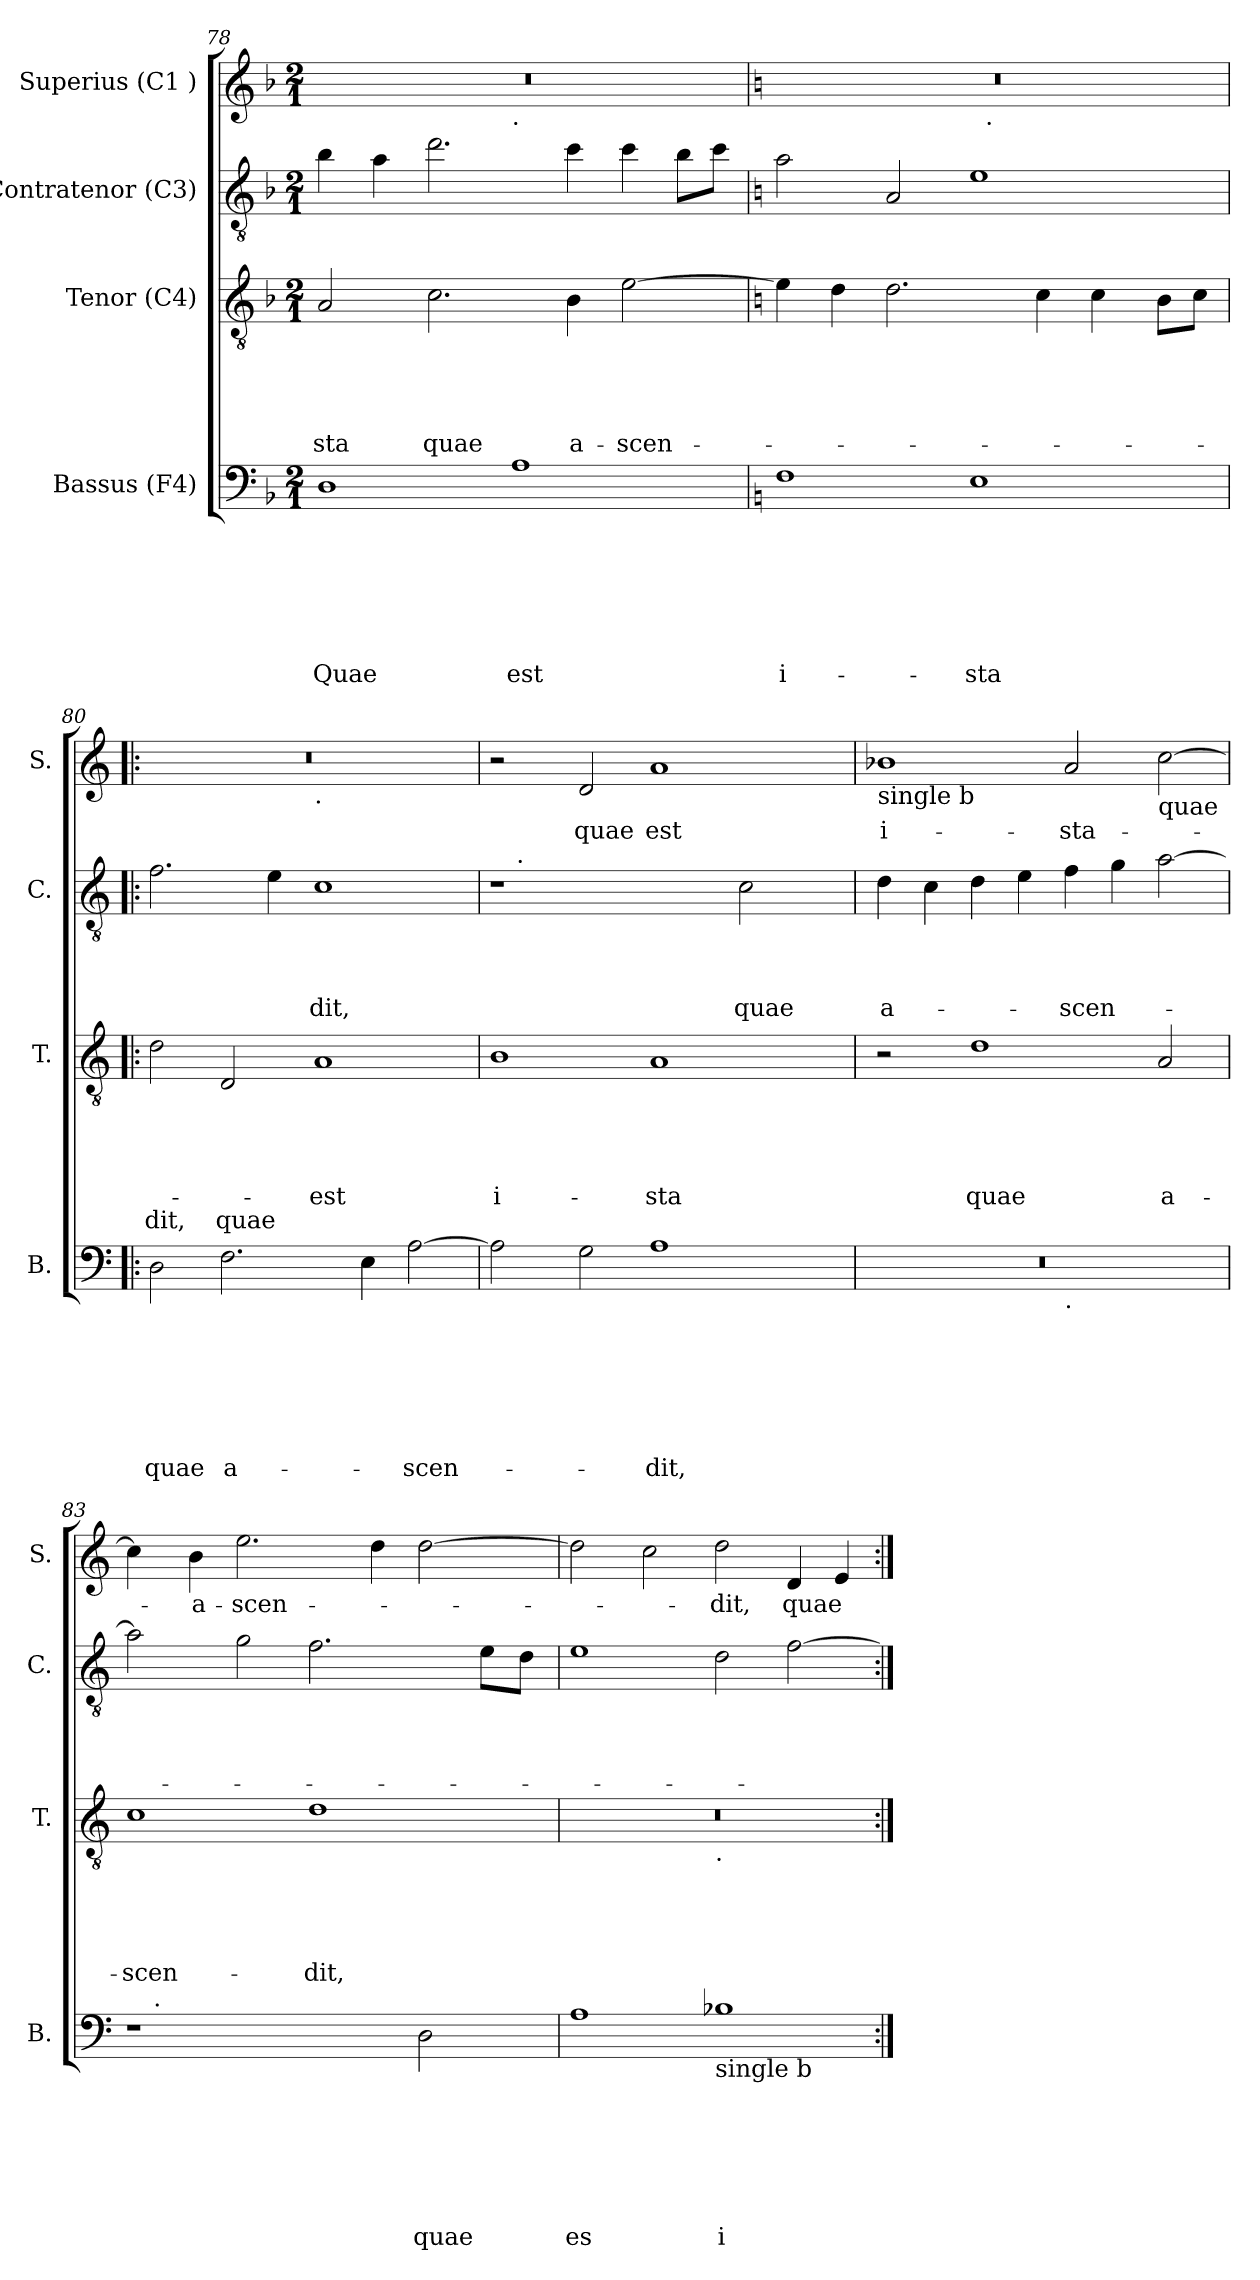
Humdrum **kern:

**kern	**text	**text	**text	**text	**text	**text	**text	**kern	**text	**text	**text	**text	**text	**text	**kern	**text	**text	**text	**text	**kern	**text
*part4	*part4	*part4	*part4	*part4	*part4	*part4	*part4	*part3	*part3	*part3	*part3	*part3	*part3	*part3	*part2	*part2	*part2	*part2	*part2	*part1	*part1
*staff4	*staff4	*staff4	*staff4	*staff4	*staff4	*staff4	*staff4	*staff3	*staff3	*staff3	*staff3	*staff3	*staff3	*staff3	*staff2	*staff2	*staff2	*staff2	*staff2	*staff1	*staff1
*I"Bassus (F4)	*	*	*	*	*	*	*	*I"Tenor (C4)	*	*	*	*	*	*	*I"Contratenor (C3)	*	*	*	*	*I"Superius (C1 )	*
*I'B.	*	*	*	*	*	*	*	*I'T.	*	*	*	*	*	*	*I'C.	*	*	*	*	*I'S.	*
*clefF4	*	*	*	*	*	*	*	*clefGv2	*	*	*	*	*	*	*clefGv2	*	*	*	*	*clefG2	*
*k[b-]	*	*	*	*	*	*	*	*k[b-]	*	*	*	*	*	*	*k[b-]	*	*	*	*	*k[b-]	*
*F:	*	*	*	*	*	*	*	*F:	*	*	*	*	*	*	*F:	*	*	*	*	*F:	*
*M2/1	*	*	*	*	*	*	*	*M2/1	*	*	*	*	*	*	*M2/1	*	*	*	*	*M2/1	*
=78	=78	=78	=78	=78	=78	=78	=78	=78	=78	=78	=78	=78	=78	=78	=78	=78	=78	=78	=78	=78	=78
!	!	!	!	!	!	!	!LO:LY:b	!	!	!	!	!	!LO:LY:b:rj	!	!	!	!	!	!	!	!
*	*	*	*	*	*	*	*	*	*	*	*	*	*	*	*	*	*	*	*	*^	*
1D	.	.	.	.	.	.	Quae	2A/	.	.	.	.	-sta	.	4b-\	.	.	.	.	0r	1ryy	.
.	.	.	.	.	.	.	.	.	.	.	.	.	.	.	4a\	.	.	.	.	.	.	.
!	!	!	!	!	!	!	!	!	!	!	!	!	!LO:LY:b:rj	!	!	!	!	!	!	!	!	!
.	.	.	.	.	.	.	.	2.c\	.	.	.	.	quae	.	2.dd\	.	.	.	.	.	.	.
!	!	!	!	!	!	!	!	!	!	!	!	!	!	!	!	!	!	!	!	!	!LO:TX:b:t=.	!
!	!	!	!	!	!	!	!LO:LY:b	!	!	!	!	!	!	!	!	!	!	!	!	!	!	!
1A	.	.	.	.	.	.	est	.	.	.	.	.	.	.	.	.	.	.	.	.	1ryy	.
!	!	!	!	!	!	!	!	!	!	!	!	!	!LO:LY:b:rj	!	!	!	!	!	!	!	!	!
.	.	.	.	.	.	.	.	4B-\	.	.	.	.	a-	.	4cc\	.	.	.	.	.	.	.
!	!	!	!	!	!	!	!	!	!	!	!	!	!LO:LY:b:rj	!	!	!	!	!	!	!	!	!
.	.	.	.	.	.	.	.	[<2e\	.	.	.	.	-scen-	.	4cc\	.	.	.	.	.	.	.
.	.	.	.	.	.	.	.	.	.	.	.	.	.	.	8b-\L	.	.	.	.	.	.	.
.	.	.	.	.	.	.	.	.	.	.	.	.	.	.	8cc\J	.	.	.	.	.	.	.
!!LO:LB:g=z	!!
=79	=79	=79	=79	=79	=79	=79	=79	=79	=79	=79	=79	=79	=79	=79	=79	=79	=79	=79	=79	=79	=79	=79
*k[]	*	*	*	*	*	*	*	*k[]	*	*	*	*	*	*	*k[]	*	*	*	*	*k[]	*	*
*C:	*	*	*	*	*	*	*	*C:	*	*	*	*	*	*	*C:	*	*	*	*	*C:	*	*
!	!	!	!	!	!	!	!LO:LY:b	!	!	!	!	!	!	!	!	!	!	!	!	!	!	!
1F	.	.	.	.	.	.	i-	4e\]	.	.	.	.	.	.	2a\	.	.	.	.	0r	1ryy	.
.	.	.	.	.	.	.	.	4d\	.	.	.	.	.	.	.	.	.	.	.	.	.	.
.	.	.	.	.	.	.	.	2.d\	.	.	.	.	.	.	2A/	.	.	.	.	.	.	.
!	!	!	!	!	!	!	!LO:LY:b	!	!	!	!	!	!	!	!	!	!	!	!	!	!	!
1E	.	.	.	.	.	.	-sta	.	.	.	.	.	.	.	1e	.	.	.	.	.	32ryy	.
!	!	!	!	!	!	!	!	!	!	!	!	!	!	!	!	!	!	!	!	!	!LO:TX:b:t=.	!
.	.	.	.	.	.	.	.	.	.	.	.	.	.	.	.	.	.	.	.	.	2ryy	.
.	.	.	.	.	.	.	.	4c\	.	.	.	.	.	.	.	.	.	.	.	.	.	.
.	.	.	.	.	.	.	.	4c\	.	.	.	.	.	.	.	.	.	.	.	.	.	.
.	.	.	.	.	.	.	.	.	.	.	.	.	.	.	.	.	.	.	.	.	4...ryy	.
.	.	.	.	.	.	.	.	8B\L	.	.	.	.	.	.	.	.	.	.	.	.	.	.
.	.	.	.	.	.	.	.	8c\J	.	.	.	.	.	.	.	.	.	.	.	.	.	.
=80!|:	=80!|:	=80!|:	=80!|:	=80!|:	=80!|:	=80!|:	=80!|:	=80!|:	=80!|:	=80!|:	=80!|:	=80!|:	=80!|:	=80!|:	=80!|:	=80!|:	=80!|:	=80!|:	=80!|:	=80!|:	=80!|:	=80!|:
!	!	!	!	!	!	!	!LO:LY:b	!	!	!	!	!	!	!LO:LY:b:rj	!	!	!	!	!	!	!	!
2D\	.	.	.	.	.	.	quae	2d\	.	.	.	.	.	dit,	2.f\	.	.	.	.	0r	1ryy	.
!	!	!	!	!	!	!	!LO:LY:b	!	!	!	!	!	!	!LO:LY:b:rj	!	!	!	!	!	!	!	!
2.F\	.	.	.	.	.	.	a-	2D/	.	.	.	.	.	quae	.	.	.	.	.	.	.	.
.	.	.	.	.	.	.	.	.	.	.	.	.	.	.	4e\	.	.	.	.	.	.	.
!	!	!	!	!	!	!	!	!	!	!	!	!	!	!	!	!	!	!	!	!	!LO:TX:b:t=.	!
!	!	!	!	!	!	!	!	!	!	!	!	!	!LO:LY:b:rj	!	!	!	!	!	!LO:LY:b:rj	!	!	!
.	.	.	.	.	.	.	.	1A	.	.	.	.	-est	.	1c	.	.	.	dit,	.	1ryy	.
4E\	.	.	.	.	.	.	.	.	.	.	.	.	.	.	.	.	.	.	.	.	.	.
!	!	!	!	!	!	!	!LO:LY:b	!	!	!	!	!	!	!	!	!	!	!	!	!	!	!
[>2A\	.	.	.	.	.	.	-scen-	.	.	.	.	.	.	.	.	.	.	.	.	.	.	.
=81	=81	=81	=81	=81	=81	=81	=81	=81	=81	=81	=81	=81	=81	=81	=81	=81	=81	=81	=81	=81	=81	=81
!	!	!	!	!	!	!	!	!	!	!	!	!	!LO:LY:b:rj	!	!	!	!	!	!	!	!	!
*	*	*	*	*	*	*	*	*	*	*	*	*	*	*	*^	*	*	*	*	*v	*v	*
2A\]	.	.	.	.	.	.	.	1B	.	.	.	.	i-	.	1r	16.ryy	.	.	.	.	2r	.
!	!	!	!	!	!	!	!	!	!	!	!	!	!	!	!	!LO:TX:a:t=.	!	!	!	!	!	!
.	.	.	.	.	.	.	.	.	.	.	.	.	.	.	.	1ryy	.	.	.	.	.	.
!	!	!	!	!	!	!	!	!	!	!	!	!	!	!	!	!	!	!	!	!	!	!LO:LY:b:rj
2G\	.	.	.	.	.	.	.	.	.	.	.	.	.	.	.	.	.	.	.	.	2d/	quae
!	!	!	!	!	!	!	!LO:LY:b	!	!	!	!	!	!LO:LY:b:rj	!	!	!	!	!	!	!	!	!LO:LY:b:rj
1A	.	.	.	.	.	.	-dit,	1A	.	.	.	.	-sta	.	2ryy	.	.	.	.	.	1a	est
.	.	.	.	.	.	.	.	.	.	.	.	.	.	.	.	2ryy	.	.	.	.	.	.
!	!	!	!	!	!	!	!	!	!	!	!	!	!	!	!	!	!	!	!	!LO:LY:b:rj	!	!
.	.	.	.	.	.	.	.	.	.	.	.	.	.	.	2c\	.	.	.	.	quae	.	.
.	.	.	.	.	.	.	.	.	.	.	.	.	.	.	.	4ryy	.	.	.	.	.	.
.	.	.	.	.	.	.	.	.	.	.	.	.	.	.	.	8ryy	.	.	.	.	.	.
.	.	.	.	.	.	.	.	.	.	.	.	.	.	.	.	32ryy	.	.	.	.	.	.
=82	=82	=82	=82	=82	=82	=82	=82	=82	=82	=82	=82	=82	=82	=82	=82	=82	=82	=82	=82	=82	=82	=82
!	!	!	!	!	!	!	!	!	!	!	!	!	!	!	!	!	!	!	!	!	!LO:TX:b:t=single b	!
!	!	!	!	!	!	!	!	!	!	!	!	!	!	!	!	!	!	!	!	!LO:LY:b:rj	!	!LO:LY:b:rj
*^	*	*	*	*	*	*	*	*	*	*	*	*	*	*	*v	*v	*	*	*	*	*	*
0r	1ryy	.	.	.	.	.	.	.	2r	.	.	.	.	.	.	4d\	.	.	.	a-	1b-	i-
.	.	.	.	.	.	.	.	.	.	.	.	.	.	.	.	4c\	.	.	.	.	.	.
!	!	!	!	!	!	!	!	!	!	!	!	!	!	!LO:LY:b:rj	!	!	!	!	!	!	!	!
.	.	.	.	.	.	.	.	.	1d	.	.	.	.	quae	.	4d\	.	.	.	.	.	.
.	.	.	.	.	.	.	.	.	.	.	.	.	.	.	.	4e\	.	.	.	.	.	.
!	!LO:TX:b:t=.	!	!	!	!	!	!	!	!	!	!	!	!	!	!	!	!	!	!	!	!	!
!	!	!	!	!	!	!	!	!	!	!	!	!	!	!	!	!	!	!	!	!LO:LY:b:rj	!	!LO:LY:b:rj
.	1ryy	.	.	.	.	.	.	.	.	.	.	.	.	.	.	4f\	.	.	.	-scen-	2a/	-sta-
.	.	.	.	.	.	.	.	.	.	.	.	.	.	.	.	4g\	.	.	.	.	.	.
!	!	!	!	!	!	!	!	!	!	!	!	!	!	!	!	!	!	!	!	!	!LO:TX:b:t=quae	!
!	!	!	!	!	!	!	!	!	!	!	!	!	!	!LO:LY:b:rj	!	!	!	!	!	!	!	!
.	.	.	.	.	.	.	.	.	2A/	.	.	.	.	a-	.	[<2a\	.	.	.	.	[<2cc\	.
!!LO:PB:g=z
=83	=83	=83	=83	=83	=83	=83	=83	=83	=83	=83	=83	=83	=83	=83	=83	=83	=83	=83	=83	=83	=83	=83
!	!	!	!	!	!	!	!	!	!	!	!	!	!	!LO:LY:b:rj	!	!	!	!	!	!	!	!
1r	16.ryy	.	.	.	.	.	.	.	1c	.	.	.	.	-scen-	.	2a\]	.	.	.	.	4cc\]	.
!	!LO:TX:a:t=.	!	!	!	!	!	!	!	!	!	!	!	!	!	!	!	!	!	!	!	!	!
.	1ryy	.	.	.	.	.	.	.	.	.	.	.	.	.	.	.	.	.	.	.	.	.
!	!	!	!	!	!	!	!	!	!	!	!	!	!	!	!	!	!	!	!	!	!	!LO:LY:b:rj
.	.	.	.	.	.	.	.	.	.	.	.	.	.	.	.	.	.	.	.	.	4b\	-a-
!	!	!	!	!	!	!	!	!	!	!	!	!	!	!	!	!	!	!	!	!	!	!LO:LY:b:rj
.	.	.	.	.	.	.	.	.	.	.	.	.	.	.	.	2g\	.	.	.	.	2.ee\	-scen-
!	!	!	!	!	!	!	!	!	!	!	!	!	!	!LO:LY:b:rj	!	!	!	!	!	!	!	!
2ryy	.	.	.	.	.	.	.	.	1d	.	.	.	.	-dit,	.	2.f\	.	.	.	.	.	.
.	2ryy	.	.	.	.	.	.	.	.	.	.	.	.	.	.	.	.	.	.	.	.	.
.	.	.	.	.	.	.	.	.	.	.	.	.	.	.	.	.	.	.	.	.	4dd\	.
!	!	!	!	!	!	!	!	!LO:LY:b	!	!	!	!	!	!	!	!	!	!	!	!	!	!
2D\	.	.	.	.	.	.	.	quae	.	.	.	.	.	.	.	.	.	.	.	.	[>2dd\	.
.	4ryy	.	.	.	.	.	.	.	.	.	.	.	.	.	.	.	.	.	.	.	.	.
.	.	.	.	.	.	.	.	.	.	.	.	.	.	.	.	8e\L	.	.	.	.	.	.
.	8ryy	.	.	.	.	.	.	.	.	.	.	.	.	.	.	.	.	.	.	.	.	.
.	.	.	.	.	.	.	.	.	.	.	.	.	.	.	.	8d\J	.	.	.	.	.	.
.	32ryy	.	.	.	.	.	.	.	.	.	.	.	.	.	.	.	.	.	.	.	.	.
=84	=84	=84	=84	=84	=84	=84	=84	=84	=84	=84	=84	=84	=84	=84	=84	=84	=84	=84	=84	=84	=84	=84
!	!	!	!	!	!	!	!	!LO:LY:b	!	!	!	!	!	!	!	!	!	!	!	!	!	!
*v	*v	*	*	*	*	*	*	*	*^	*	*	*	*	*	*	*	*	*	*	*	*	*
1A	.	.	.	.	.	.	es	0r	1ryy	.	.	.	.	.	.	1e	.	.	.	.	2dd\]	.
.	.	.	.	.	.	.	.	.	.	.	.	.	.	.	.	.	.	.	.	.	2cc\	.
!	!	!	!	!	!	!	!	!	!LO:TX:b:t=.	!	!	!	!	!	!	!	!	!	!	!	!	!
!LO:TX:b:t=single b	!	!	!	!	!	!	!	!	!	!	!	!	!	!	!	!	!	!	!	!	!	!
!	!	!	!	!	!	!	!LO:LY:b	!	!	!	!	!	!	!	!	!	!	!	!	!	!	!LO:LY:b:rj
1B-	.	.	.	.	.	.	i-	.	1ryy	.	.	.	.	.	.	2d\	.	.	.	.	2dd\	-dit,
!	!	!	!	!	!	!	!	!	!	!	!	!	!	!	!	!	!	!	!	!	!	!LO:LY:b:rj
.	.	.	.	.	.	.	.	.	.	.	.	.	.	.	.	[>2f\	.	.	.	.	4d/	quae
.	.	.	.	.	.	.	.	.	.	.	.	.	.	.	.	.	.	.	.	.	4e/	.
*	*	*	*	*	*	*	*	*v	*v	*	*	*	*	*	*	*	*	*	*	*	*	*
=:|!	=:|!	=:|!	=:|!	=:|!	=:|!	=:|!	=:|!	=:|!	=:|!	=:|!	=:|!	=:|!	=:|!	=:|!	=:|!	=:|!	=:|!	=:|!	=:|!	=:|!	=:|!
*-	*-	*-	*-	*-	*-	*-	*-	*-	*-	*-	*-	*-	*-	*-	*-	*-	*-	*-	*-	*-	*-
